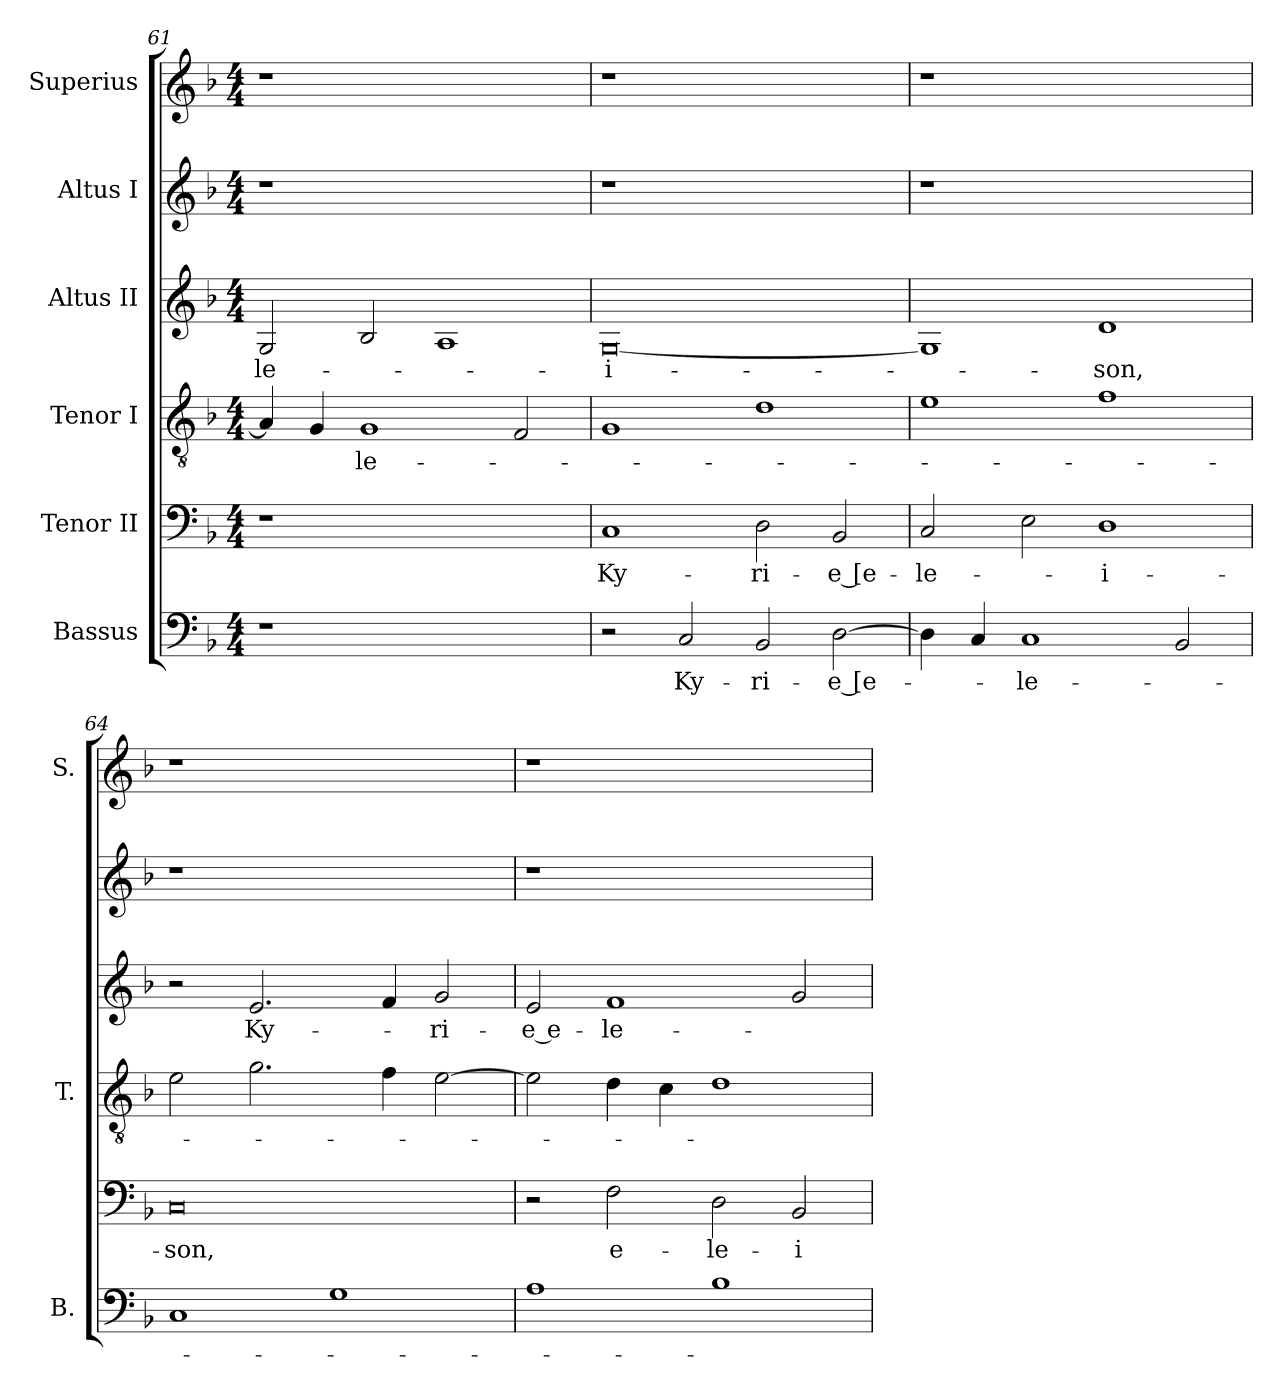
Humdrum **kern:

**kern	**text	**kern	**text	**kern	**text	**kern	**text	**kern	**kern
*part6	*part6	*part5	*part5	*part4	*part4	*part3	*part3	*part2	*part1
*staff6	*staff6	*staff5	*staff5	*staff4	*staff4	*staff3	*staff3	*staff2	*staff1
*I"Bassus	*	*I"Tenor II	*	*I"Tenor I	*	*I"Altus II	*	*I"Altus I	*I"Superius
*I'B.	*	*	*	*I'T.	*	*	*	*	*I'S.
*clefF4	*	*clefF4	*	*clefGv2	*	*clefG2	*	*clefG2	*clefG2
*	*	*	*	*ITrd7c12	*	*	*	*	*
*k[b-]	*	*k[b-]	*	*k[b-]	*	*k[b-]	*	*k[b-]	*k[b-]
*F:	*	*F:	*	*F:	*	*F:	*	*F:	*F:
*M4/4	*	*M4/4	*	*M4/4	*	*M4/4	*	*M4/4	*M4/4
=61	=61	=61	=61	=61	=61	=61	=61	=61	=61
!LO:N:vis=1	!	!LO:N:vis=1	!	!	!	!	!	!	!
!	!	!	!	!	!	!	!LO:LY:b:color=#000000	!LO:N:vis=1	!LO:N:vis=1
1r	.	1r	.	4AAi/]	.	2Gi/	-le-	1r	1r
.	.	.	.	4GGi/	.	.	.	.	.
!	!	!	!	!	!LO:LY:b:color=#000000	!	!	!	!
.	.	.	.	1GGi	-le-	2B-i/	.	.	.
1ryy	.	1ryy	.	.	.	1Ai	.	1ryy	1ryy
.	.	.	.	2FFi/	.	.	.	.	.
=62	=62	=62	=62	=62	=62	=62	=62	=62	=62
!	!	!	!LO:LY:b:color=#000000	!	!	!	!	!	!
!	!	!	!	!	!	!	!LO:LY:b:color=#000000	!LO:N:vis=1	!LO:N:vis=1
2r	.	1Ci	Ky-	1GGi	.	[<0Gi	-i-	1r	1r
!	!LO:LY:b:color=#000000	!	!	!	!	!	!	!	!
2Ci/	Ky-	.	.	.	.	.	.	.	.
!	!LO:LY:b:color=#000000	!	!	!	!	!	!	!	!
!	!	!	!LO:LY:b:color=#000000	!	!	!	!	!	!
2BB-i/	-ri-	2Di\	-ri-	1Di	.	.	.	1ryy	1ryy
!	!LO:LY:b:color=#000000	!	!	!	!	!	!	!	!
!	!	!	!LO:LY:b:color=#000000	!	!	!	!	!	!
[>2Di\	-e [e-	2BB-i/	-e [e-	.	.	.	.	.	.
=63	=63	=63	=63	=63	=63	=63	=63	=63	=63
!	!	!	!LO:LY:b:color=#000000	!	!	!	!	!LO:N:vis=1	!LO:N:vis=1
4Di\]	.	2Ci/	-le-	1Ei	.	1Gi]	.	1r	1r
4Ci/	.	.	.	.	.	.	.	.	.
!	!LO:LY:b:color=#000000	!	!	!	!	!	!	!	!
1Ci	-le-	2Ei\	.	.	.	.	.	.	.
!	!	!	!LO:LY:b:color=#000000	!	!	!	!	!	!
!	!	!	!	!	!	!	!LO:LY:b:color=#000000	!	!
.	.	1Di	-i-	1Fi	.	1di	-son,	1ryy	1ryy
2BB-i/	.	.	.	.	.	.	.	.	.
=64	=64	=64	=64	=64	=64	=64	=64	=64	=64
!	!	!	!LO:LY:b:color=#000000	!	!	!	!	!LO:N:vis=1	!LO:N:vis=1
1Ci	.	0Ci	-son,	2Ei\	.	2r	.	1r	1r
!	!	!	!	!	!	!	!LO:LY:b:color=#000000	!	!
.	.	.	.	2.Gi\	.	2.ei/	Ky-	.	.
1Gi	.	.	.	.	.	.	.	1ryy	1ryy
.	.	.	.	4Fi\	.	4fi/	.	.	.
!	!	!	!	!	!	!	!LO:LY:b:color=#000000	!	!
.	.	.	.	[>2Ei\	.	2gi/	-ri-	.	.
!!LO:PB:g=z
=65	=65	=65	=65	=65	=65	=65	=65	=65	=65
!	!	!	!	!	!	!	!LO:LY:b:color=#000000	!LO:N:vis=1	!LO:N:vis=1
1Ai	.	2r	.	2Ei\]	.	2ei/	-e e-	1r	1r
!	!	!	!LO:LY:b:color=#000000	!	!	!	!	!	!
!	!	!	!	!	!	!	!LO:LY:b:color=#000000	!	!
.	.	2Fi\	e-	4Di\	.	1fi	-le-	.	.
.	.	.	.	4Ci\	.	.	.	.	.
!	!	!	!LO:LY:b:color=#000000	!	!	!	!	!	!
1B-i	.	2Di\	-le-	1Di	.	.	.	1ryy	1ryy
!	!	!	!LO:LY:b:color=#000000	!	!	!	!	!	!
.	.	2BB-i/	-i-	.	.	2gi/	.	.	.
=	=	=	=	=	=	=	=	=	=
*-	*-	*-	*-	*-	*-	*-	*-	*-	*-
